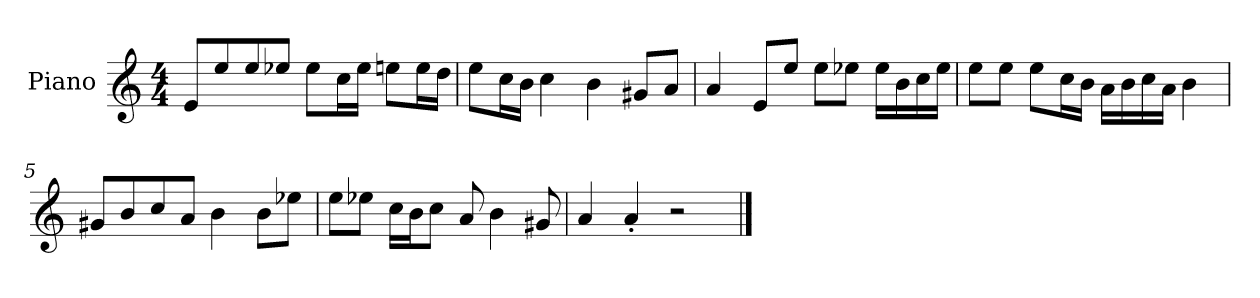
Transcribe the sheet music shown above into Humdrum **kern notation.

**kern
*part1
*staff1
*I"Piano
*I'P-no
*clefG2
*k[]
*M4/4
*MM90
=1
8e/L
8ee/
8ee/
8ee-X/J
8ee-\L
16cc\L
16ee-\JJ
8een\L
16ee\L
16dd\JJ
=2
8ee\L
16cc\L
16b\JJ
4cc\
4b\
8g#X/L
8a/J
=3
4a/
8e/L
8ee/J
8ee\L
8ee-X\J
16ee-\LL
16b\
16cc\
16ee-\JJ
=4
8ee\L
8ee\J
8ee\L
16cc\L
16b\JJ
16a\LL
16b\
16cc\
16a\JJ
4b\
!!LO:LB:g=z
=5
8g#X/L
8b/
8cc/
8a/J
4b\
8b\L
8ee-X\J
=6
8ee\L
8ee-X\J
16cc\LL
16b\J
8cc\J
8a/
4b\
8g#X/
=7
4a/
4a'/
2r
==
*-
